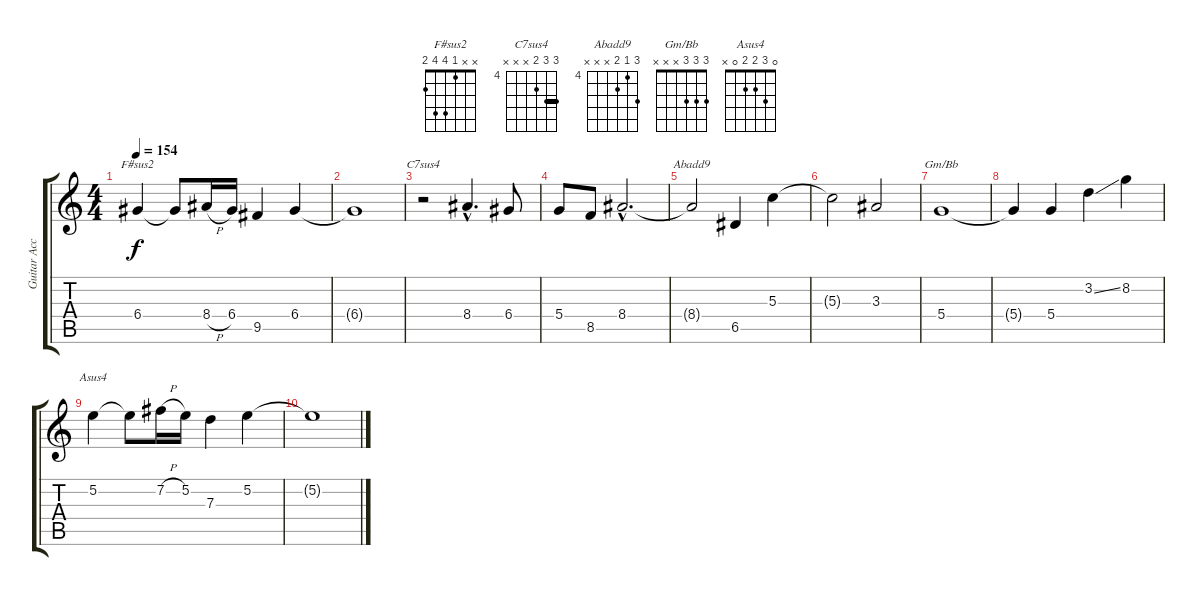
\track ("Guitar Accous." "Guitar Acc") {instrument acousticguitarnylon}
\staff {score tabs}
\tuning (E4 B3 G3 D3 A2 E2) {hide}
\chord ("F#sus2" x x 1 4 4 2)
\chord ("C7sus4" 6 6 5 x x x) {firstfret 4 barre 6}
\chord ("Abadd9" 6 4 5 x x x) {firstfret 4}
\chord ("Gm/Bb" 3 3 3 x x x)
\chord ("Asus4" 0 3 2 2 0 x)
\ts (4 4)
\tempo 154
\clef g2
\ks c
6.4.4{ch "F#sus2" dy f} 6.4{t}.8 8.4{h}.16 6.4.16 9.5.4 6.4.4 |
6.4{t}.1 |
r.2{ch "C7sus4"} 8.4{hac}.4{d} 6.4.8 |
5.4.8 8.5.8 8.4{hac}.2{d} |
8.4{t}.2{ch "Abadd9"} 6.5.4 5.3.4 |
5.3{t}.2 3.3.2 |
5.4.1{ch "Gm/Bb"} |
5.4{t}.4 5.4.4 3.2{ss}.4 8.2.4 |
5.2.4{ch "Asus4"} 5.2{t}.8 7.2{h}.16 5.2.16 7.3.4 5.2.4 |
5.2{t}.1
